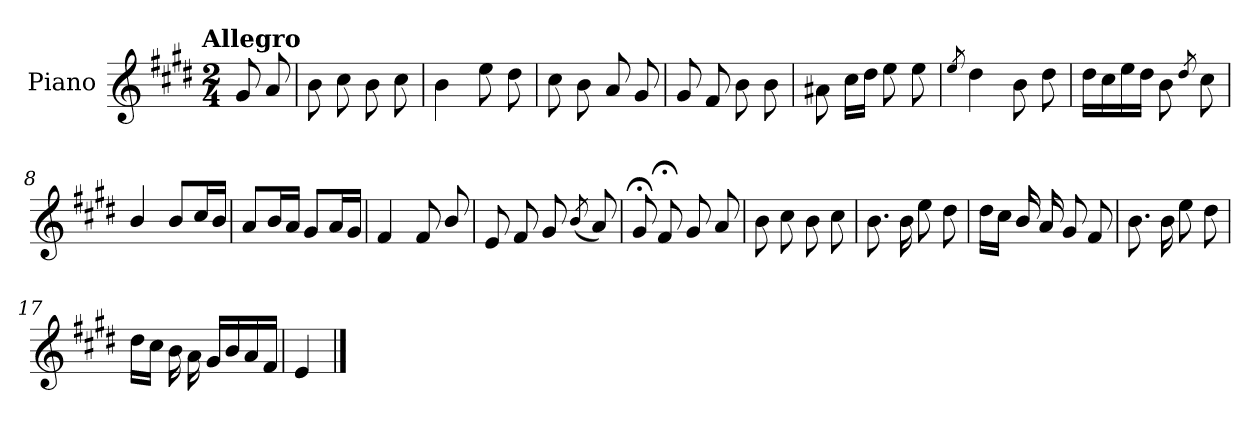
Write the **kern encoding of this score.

**kern
*part1
*staff1
*I"Piano
*I'Pno.
*clefG2
*k[f#c#g#d#]
!!LO:TX:omd:t=Allegro
*M2/4
*MM144
=
8g#/
8a/
=1
8b\
8cc#\
8b\
8cc#\
=2
4b\
8ee\
8dd#\
=3
8cc#\
8b\
8a/
8g#/
=4
8g#/
8f#/
8b\
8b\
!!LO:LB:g=z
=5
8a#X\
16cc#\LL
16dd#\JJ
8ee\
8ee\
=6
8qee/
4dd#\
8b\
8dd#\
=7
16dd#\LL
16cc#\
16ee\
16dd#\JJ
8b\
8qdd#/
8cc#\
=8
4b/
8b/L
16cc#/L
16b/JJ
=9
8a/L
16b/L
16a/JJ
8g#/L
16a/L
16g#/JJ
!!LO:LB:g=z
=10
4f#/
8f#/
8b/
=11
8e/
8f#/
8g#/
(<8qb/
8a/)
=12
8g#;</
8f#;</
8g#/
8a/
=13
8b\
8cc#\
8b\
8cc#\
=14
8.b\
16b\
8ee\
8dd#\
!!LO:LB:g=z
=15
16dd#\LL
16cc#\JJ
16b/
16a/
8g#/
8f#/
=16
8.b\
16b\
8ee\
8dd#\
=17
16dd#\LL
16cc#\JJ
16b\
16a\
16g#/LL
16b/
16a/
16f#/JJ
=18
4e/
==
*-
